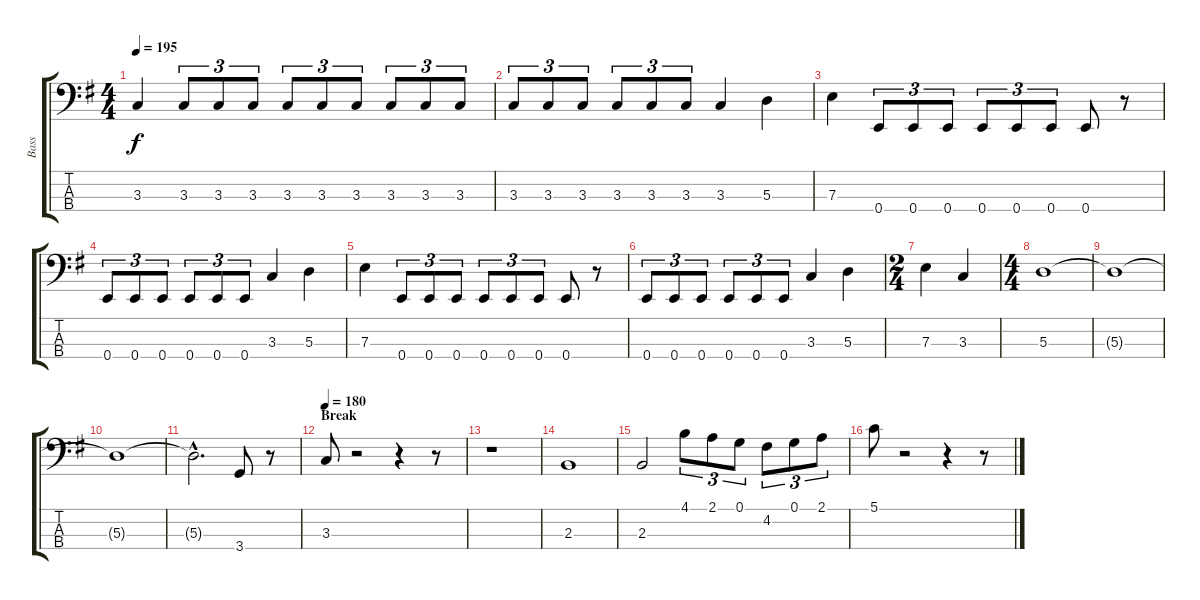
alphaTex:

\track ("Bass" "Bass") {instrument electricbassfinger}
\staff {score tabs}
\tuning (G2 D2 A1 E1) {hide}
\ts (4 4)
\tempo 195
\clef f4
\ks eminor
3.3.4{dy f} 3.3.8{tu (3 2)} 3.3.8{tu (3 2)} 3.3.8{tu (3 2)} 3.3.8{tu (3 2)} 3.3.8{tu (3 2)} 3.3.8{tu (3 2)} 3.3.8{tu (3 2)} 3.3.8{tu (3 2)} 3.3.8{tu (3 2)} |
3.3.8{tu (3 2)} 3.3.8{tu (3 2)} 3.3.8{tu (3 2)} 3.3.8{tu (3 2)} 3.3.8{tu (3 2)} 3.3.8{tu (3 2)} 3.3.4 5.3.4 |
7.3.4 0.4.8{tu (3 2)} 0.4.8{tu (3 2)} 0.4.8{tu (3 2)} 0.4.8{tu (3 2)} 0.4.8{tu (3 2)} 0.4.8{tu (3 2)} 0.4.8 r.8 |
0.4.8{tu (3 2)} 0.4.8{tu (3 2)} 0.4.8{tu (3 2)} 0.4.8{tu (3 2)} 0.4.8{tu (3 2)} 0.4.8{tu (3 2)} 3.3.4 5.3.4 |
7.3.4 0.4.8{tu (3 2)} 0.4.8{tu (3 2)} 0.4.8{tu (3 2)} 0.4.8{tu (3 2)} 0.4.8{tu (3 2)} 0.4.8{tu (3 2)} 0.4.8 r.8 |
0.4.8{tu (3 2)} 0.4.8{tu (3 2)} 0.4.8{tu (3 2)} 0.4.8{tu (3 2)} 0.4.8{tu (3 2)} 0.4.8{tu (3 2)} 3.3.4 5.3.4 |
\ts (2 4)
7.3.4 3.3.4 |
\ts (4 4)
5.3.1 |
5.3{t}.1 |
5.3{t}.1 |
5.3{hac t}.2{d} 3.4.8 r.8 |
\section ("" "Break")
\tempo 180
3.3.8 r.2 r.4 r.8 |
r.1 |
2.3.1 |
2.3.2 4.1.8{tu (3 2)} 2.1.8{tu (3 2)} 0.1.8{tu (3 2)} 4.2.8{tu (3 2)} 0.1.8{tu (3 2)} 2.1.8{tu (3 2)} |
5.1.8 r.2 r.4 r.8
